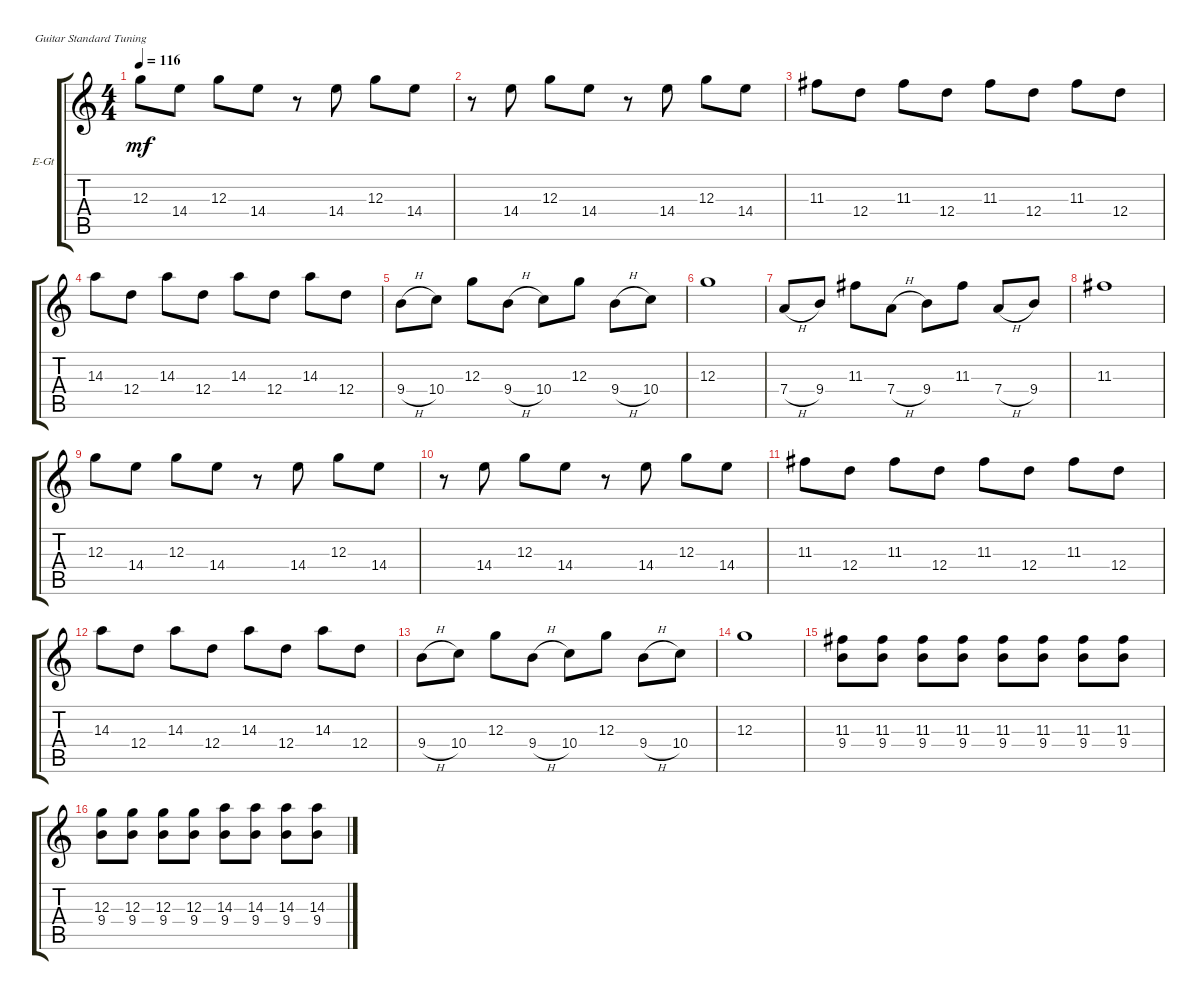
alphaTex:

\defaultSystemsLayout 4
\bracketExtendMode groupsimilarinstruments
\firstSystemTrackNameOrientation horizontal
\otherSystemsTrackNameOrientation horizontal
\track ("Lead Guitar" "E-Gt") {instrument distortionguitar}
\staff {score tabs}
\tuning (E4 B3 G3 D3 A2 E2)
\ts (4 4)
\tempo 116
\clef g2
\scale
0.333333
\ks c
12.3.8{dy mf} 14.4.8 12.3.8 14.4.8 r.8 14.4.8 12.3.8 14.4.8 |
\scale
0.333333 r.8 14.4.8 12.3.8 14.4.8 r.8 14.4.8 12.3.8 14.4.8 |
\scale
0.333333 11.3.8 12.4.8 11.3.8 12.4.8 11.3.8 12.4.8 11.3.8 12.4.8 |
\scale
0.333333 14.3.8 12.4.8 14.3.8 12.4.8 14.3.8 12.4.8 14.3.8 12.4.8 |
\scale
0.333333 9.4{h}.8 10.4.8 12.3.8 9.4{h}.8 10.4.8 12.3.8 9.4{h}.8 10.4.8 |
\scale
0.333333 12.3.1 |
\scale
0.333333 7.4{h}.8 9.4.8 11.3.8 7.4{h}.8 9.4.8 11.3.8 7.4{h}.8 9.4.8 |
\scale
0.333333 11.3.1 |
\scale
0.333333 12.3.8 14.4.8 12.3.8 14.4.8 r.8 14.4.8 12.3.8 14.4.8 |
\scale
0.333333 r.8 14.4.8 12.3.8 14.4.8 r.8 14.4.8 12.3.8 14.4.8 |
\scale
0.333333 11.3.8 12.4.8 11.3.8 12.4.8 11.3.8 12.4.8 11.3.8 12.4.8 |
\scale
0.333333 14.3.8 12.4.8 14.3.8 12.4.8 14.3.8 12.4.8 14.3.8 12.4.8 |
\scale
0.333333 9.4{h}.8 10.4.8 12.3.8 9.4{h}.8 10.4.8 12.3.8 9.4{h}.8 10.4.8 |
\scale
0.333333 12.3.1 |
\scale
0.333333 (9.4 11.3).8 (9.4 11.3).8 (9.4 11.3).8 (9.4 11.3).8 (9.4 11.3).8 (9.4 11.3).8 (9.4 11.3).8 (9.4 11.3).8 |
\scale
0.333333 (9.4 12.3).8 (9.4 12.3).8 (9.4 12.3).8 (9.4 12.3).8 (14.3 9.4).8 (14.3 9.4).8 (14.3 9.4).8 (14.3 9.4).8
